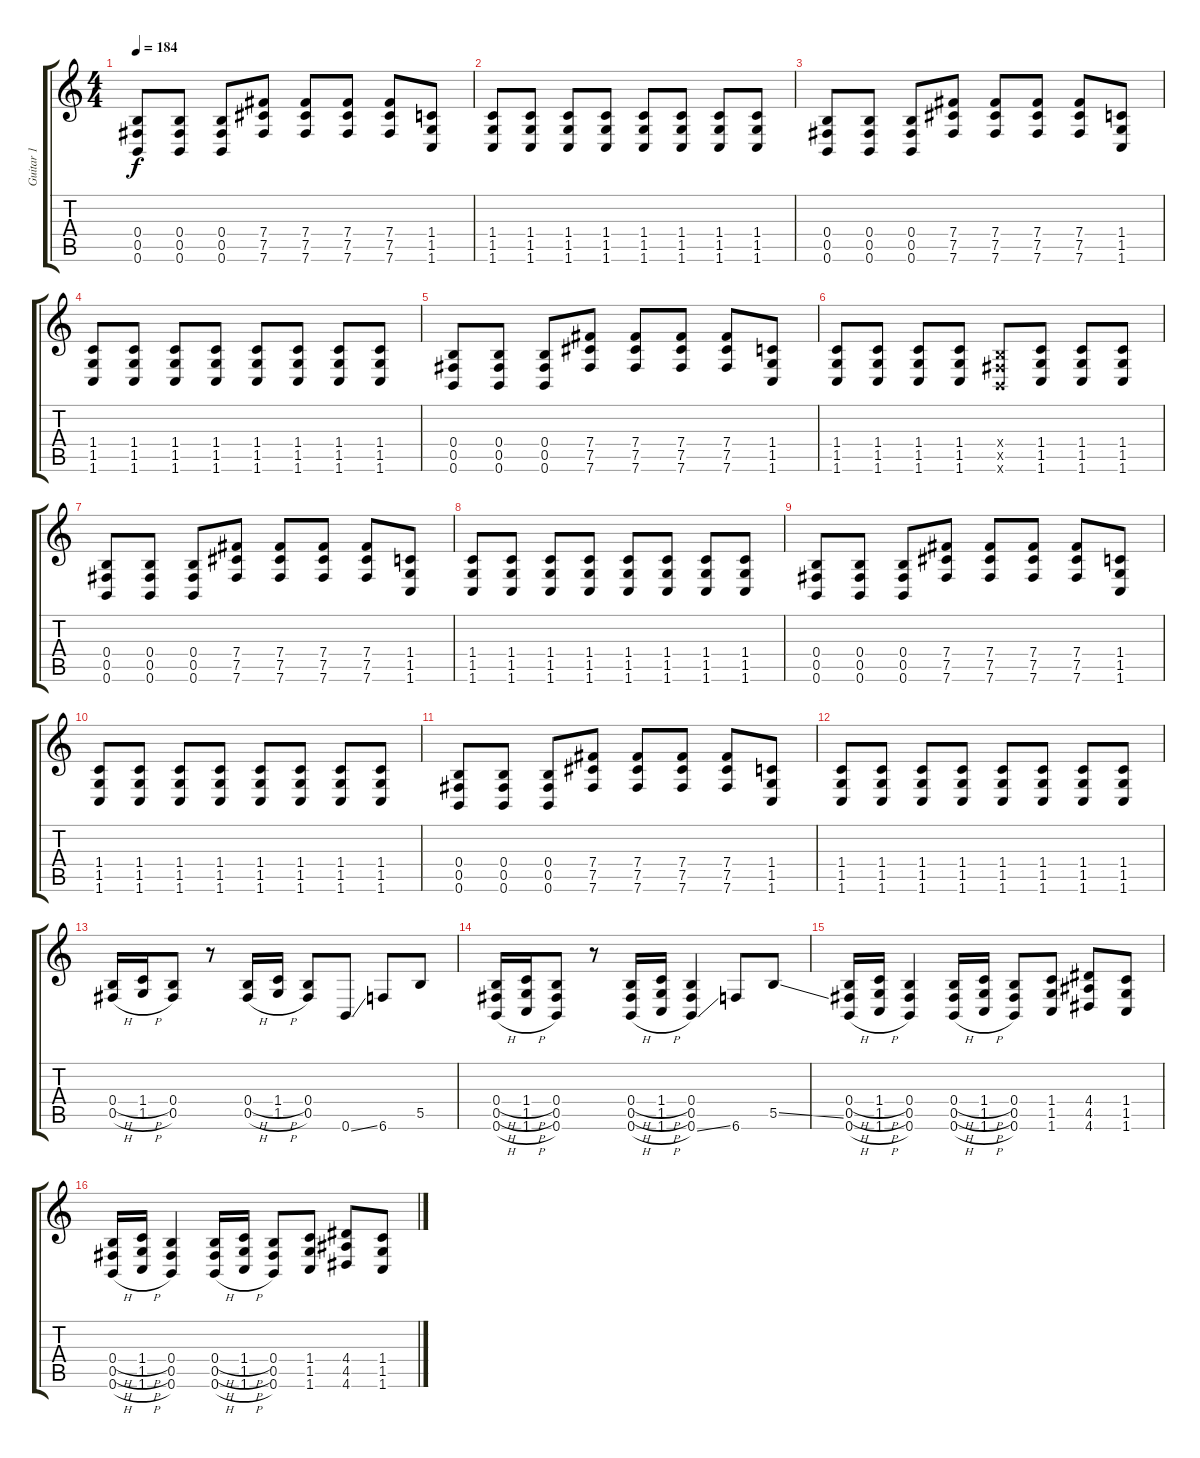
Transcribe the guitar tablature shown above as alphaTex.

\track ("Guitar 1" "Guitar 1") {instrument overdrivenguitar}
\staff {score tabs}
\tuning (Db4 Ab3 E3 B2 Gb2 B1) {hide}
\ts (4 4)
\tempo 184
\clef g2
\ks c
(0.4 0.5 0.6).8{dy f} (0.4 0.5 0.6).8 (0.4 0.5 0.6).8 (7.4 7.5 7.6).8 (7.4 7.5 7.6).8 (7.4 7.5 7.6).8 (7.4 7.5 7.6).8 (1.4 1.5 1.6).8 |
(1.4 1.5 1.6).8 (1.4 1.5 1.6).8 (1.4 1.5 1.6).8 (1.4 1.5 1.6).8 (1.4 1.5 1.6).8 (1.4 1.5 1.6).8 (1.4 1.5 1.6).8 (1.4 1.5 1.6).8 |
(0.4 0.5 0.6).8 (0.4 0.5 0.6).8 (0.4 0.5 0.6).8 (7.4 7.5 7.6).8 (7.4 7.5 7.6).8 (7.4 7.5 7.6).8 (7.4 7.5 7.6).8 (1.4 1.5 1.6).8 |
(1.4 1.5 1.6).8 (1.4 1.5 1.6).8 (1.4 1.5 1.6).8 (1.4 1.5 1.6).8 (1.4 1.5 1.6).8 (1.4 1.5 1.6).8 (1.4 1.5 1.6).8 (1.4 1.5 1.6).8 |
(0.4 0.5 0.6).8 (0.4 0.5 0.6).8 (0.4 0.5 0.6).8 (7.4 7.5 7.6).8 (7.4 7.5 7.6).8 (7.4 7.5 7.6).8 (7.4 7.5 7.6).8 (1.4 1.5 1.6).8 |
(1.4 1.5 1.6).8 (1.4 1.5 1.6).8 (1.4 1.5 1.6).8 (1.4 1.5 1.6).8 (0.4{x} 0.5{x} 0.6{x}).8 (1.4 1.5 1.6).8 (1.4 1.5 1.6).8 (1.4 1.5 1.6).8 |
(0.4 0.5 0.6).8 (0.4 0.5 0.6).8 (0.4 0.5 0.6).8 (7.4 7.5 7.6).8 (7.4 7.5 7.6).8 (7.4 7.5 7.6).8 (7.4 7.5 7.6).8 (1.4 1.5 1.6).8 |
(1.4 1.5 1.6).8 (1.4 1.5 1.6).8 (1.4 1.5 1.6).8 (1.4 1.5 1.6).8 (1.4 1.5 1.6).8 (1.4 1.5 1.6).8 (1.4 1.5 1.6).8 (1.4 1.5 1.6).8 |
(0.4 0.5 0.6).8 (0.4 0.5 0.6).8 (0.4 0.5 0.6).8 (7.4 7.5 7.6).8 (7.4 7.5 7.6).8 (7.4 7.5 7.6).8 (7.4 7.5 7.6).8 (1.4 1.5 1.6).8 |
(1.4 1.5 1.6).8 (1.4 1.5 1.6).8 (1.4 1.5 1.6).8 (1.4 1.5 1.6).8 (1.4 1.5 1.6).8 (1.4 1.5 1.6).8 (1.4 1.5 1.6).8 (1.4 1.5 1.6).8 |
(0.4 0.5 0.6).8 (0.4 0.5 0.6).8 (0.4 0.5 0.6).8 (7.4 7.5 7.6).8 (7.4 7.5 7.6).8 (7.4 7.5 7.6).8 (7.4 7.5 7.6).8 (1.4 1.5 1.6).8 |
(1.4 1.5 1.6).8 (1.4 1.5 1.6).8 (1.4 1.5 1.6).8 (1.4 1.5 1.6).8 (1.4 1.5 1.6).8 (1.4 1.5 1.6).8 (1.4 1.5 1.6).8 (1.4 1.5 1.6).8 |
(0.4{h} 0.5{h}).16 (1.4{h} 1.5{h}).16 (0.4 0.5).8 r.8 (0.4{h} 0.5{h}).16 (1.4{h} 1.5{h}).16 (0.4 0.5).8 0.6{ss}.8 6.6.8 5.5.8 |
(0.4{h} 0.5{h} 0.6{h}).16 (1.4{h} 1.5{h} 1.6{h}).16 (0.4 0.5 0.6).8 r.8 (0.4{h} 0.5{h} 0.6{h}).16 (1.4{h} 1.5{h} 1.6{h}).16 (0.4 0.5 0.6{ss}).4 6.6.8 5.5{ss}.8 |
(0.4{h} 0.5{h} 0.6{h}).16 (1.4{h} 1.5{h} 1.6{h}).16 (0.4 0.5 0.6).4 (0.4{h} 0.5{h} 0.6{h}).16 (1.4{h} 1.5{h} 1.6{h}).16 (0.4 0.5 0.6).8 (1.4 1.5 1.6).8 (4.4 4.5 4.6).8 (1.4 1.5 1.6).8 |
(0.4{h} 0.5{h} 0.6{h}).16 (1.4{h} 1.5{h} 1.6{h}).16 (0.4 0.5 0.6).4 (0.4{h} 0.5{h} 0.6{h}).16 (1.4{h} 1.5{h} 1.6{h}).16 (0.4 0.5 0.6).8 (1.4 1.5 1.6).8 (4.4 4.5 4.6).8 (1.4 1.5 1.6).8
